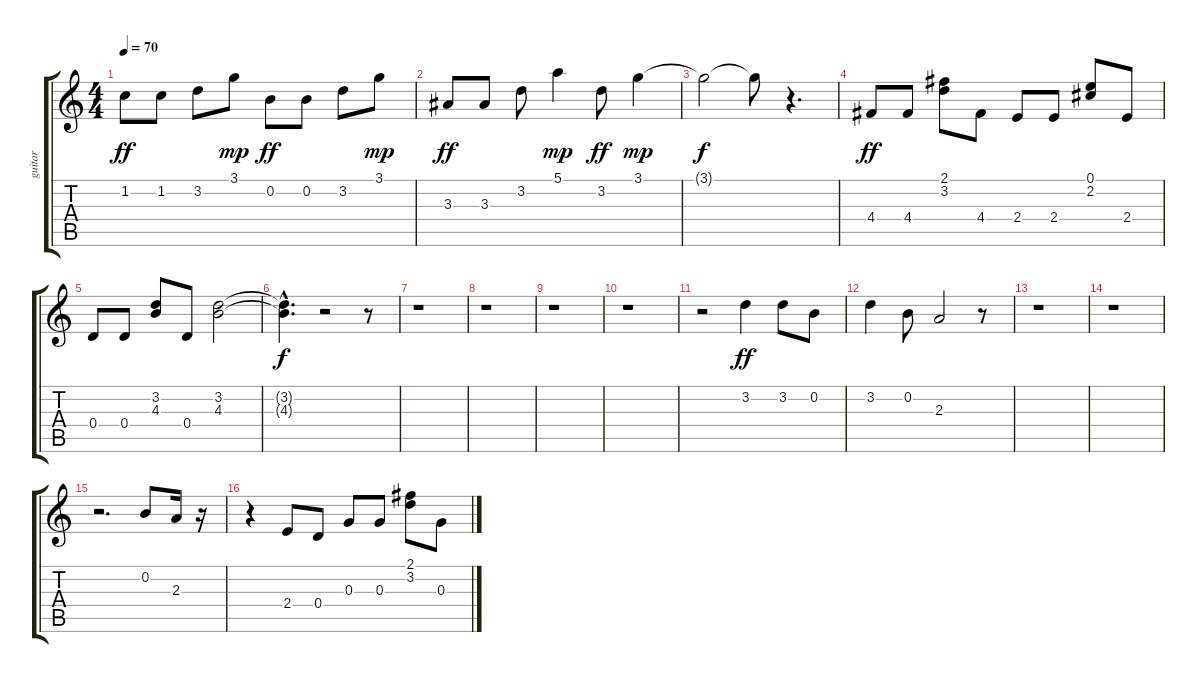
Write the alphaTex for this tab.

\track ("guitar" "guitar") {instrument electricguitarjazz}
\staff {score tabs}
\tuning (E4 B3 G3 D3 A2 E2) {hide}
\ts (4 4)
\tempo 70
\clef g2
\ks c
1.2.8{dy ff} 1.2.8 3.2.8 3.1.8{dy mp} 0.2.8{dy ff} 0.2.8 3.2.8 3.1.8{dy mp} |
3.3.8{dy ff} 3.3.8 3.2.8 5.1.4{dy mp} 3.2.8{dy ff} 3.1.4{dy mp} |
3.1{t}.2{dy f} 3.1{t}.8 r.4{d} |
4.4.8{dy ff} 4.4.8 (2.1 3.2).8 4.4.8 2.4.8 2.4.8 (0.1 2.2).8 2.4.8 |
0.4.8 0.4.8 (3.2 4.3).8 0.4.8 (3.2 4.3).2 |
(3.2{hac t} 4.3{hac t}).4{d dy f} r.2 r.8 |
r.1 |
r.1 |
r.1 |
r.1 |
r.2 3.2.4{dy ff} 3.2.8 0.2.8 |
3.2.4 0.2.8 2.3.2 r.8 |
r.1 |
r.1 |
r.2{d} 0.2.8 2.3.16 r.16 |
r.4 2.4.8 0.4.8 0.3.8 0.3.8 (2.1 3.2).8 0.3.8
